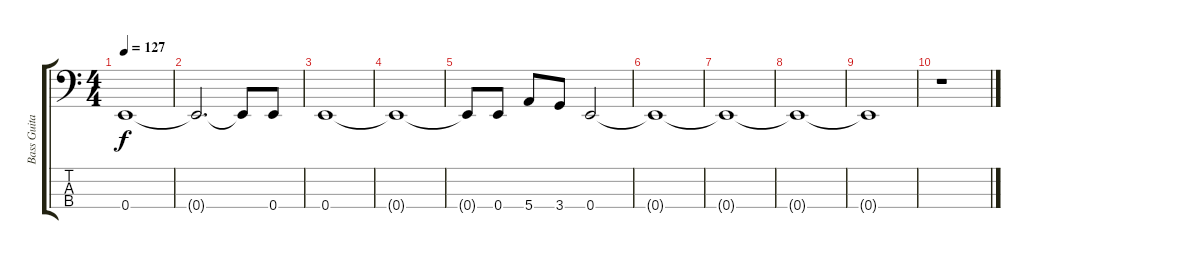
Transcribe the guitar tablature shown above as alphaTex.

\track ("Bass Guitar" "Bass Guita") {instrument electricbassfinger}
\staff {score tabs}
\tuning (G2 D2 A1 E1) {hide}
\ts (4 4)
\tempo 127
\clef f4
\ks c
0.4.1{dy f} |
0.4{t}.2{d} 0.4{t}.8 0.4.8 |
0.4.1 |
0.4{t}.1 |
0.4{t}.8 0.4.8 5.4.8 3.4.8 0.4.2 |
0.4{t}.1 |
0.4{t}.1 |
0.4{t}.1 |
0.4{t}.1 |
r.1
